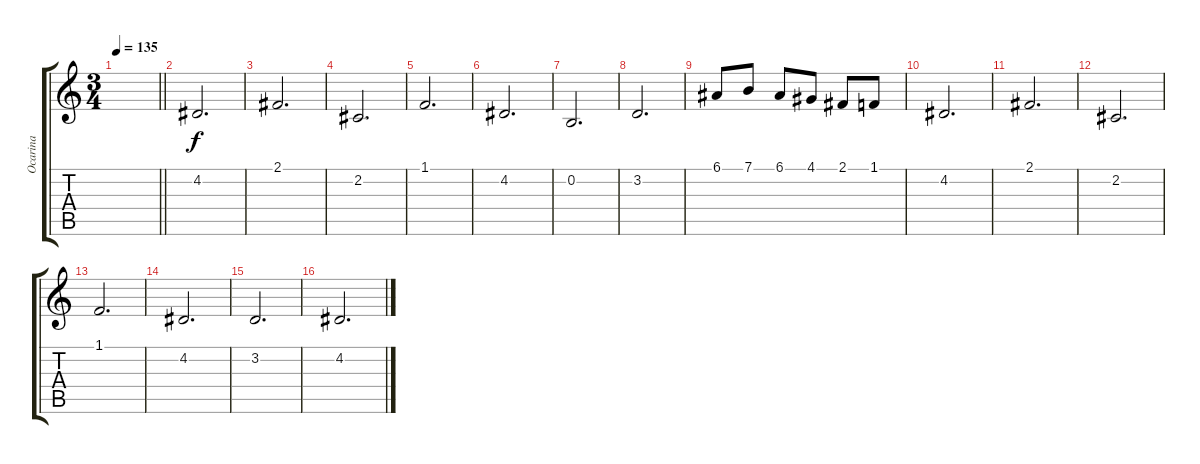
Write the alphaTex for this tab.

\track ("Ocarina" "Ocarina") {instrument ocarina}
\staff {score tabs}
\tuning (E4 B3 G3 D3 A2 E2) {hide}
\ts (3 4)
\tempo 135
\clef g2
\barLineRight lightlight
\ks c
|
\section ("" "")
4.2.2{d} |
2.1.2{d} |
2.2.2{d} |
1.1.2{d} |
4.2.2{d} |
0.2.2{d} |
3.2.2{d} |
6.1.8 7.1.8 6.1.8 4.1.8 2.1.8 1.1.8 |
4.2.2{d} |
2.1.2{d} |
2.2.2{d} |
1.1.2{d} |
4.2.2{d} |
3.2.2{d} |
4.2.2{d}
